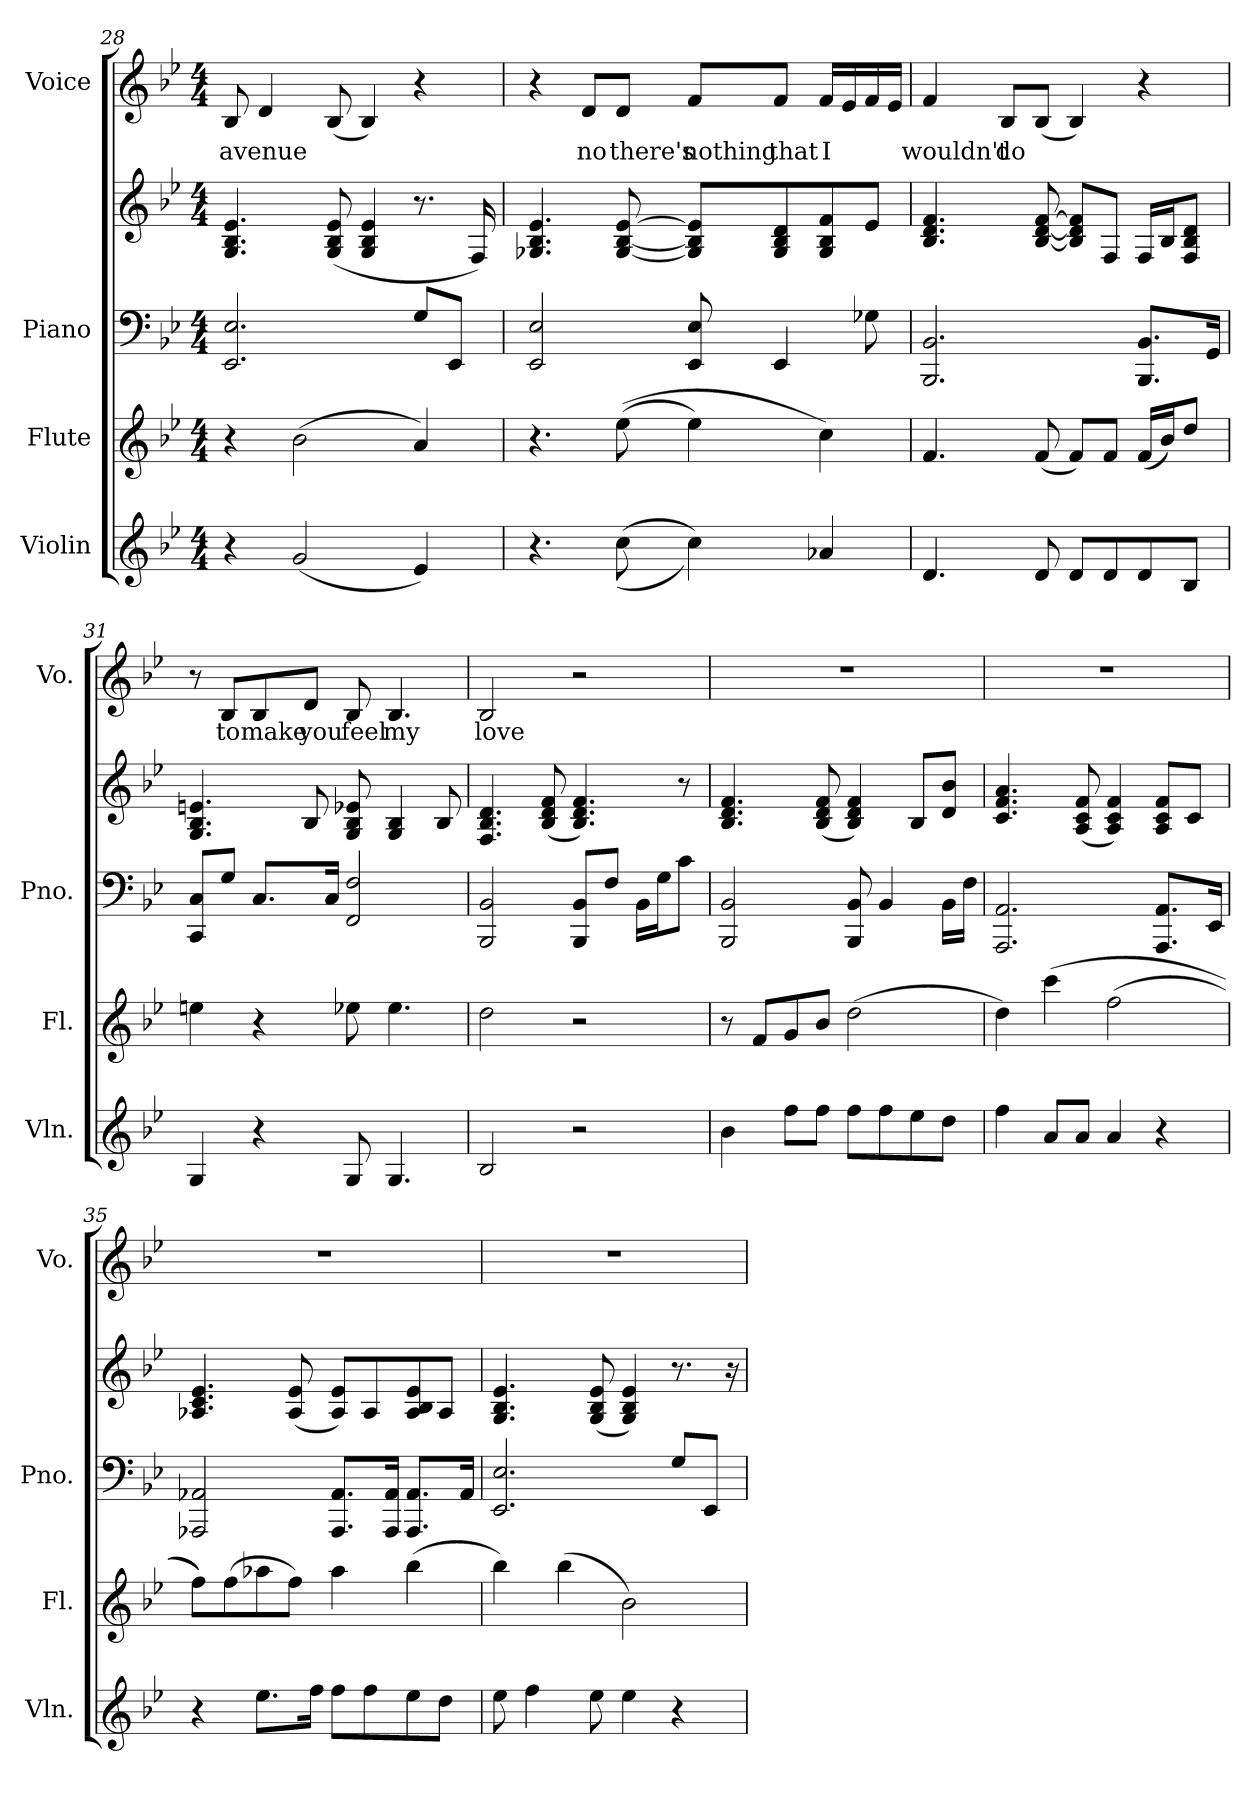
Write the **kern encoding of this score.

**kern	**kern	**kern	**kern	**kern	**text
*part4	*part3	*part2	*part2	*part1	*part1
*staff5	*staff4	*staff3	*staff2	*staff1	*staff1
*I"Violin	*I"Flute	*I"Piano	*	*I"Voice	*
*I'Vln.	*I'Fl.	*I'Pno.	*	*I'Vo.	*
*clefG2	*clefG2	*clefF4	*clefG2	*clefG2	*
*k[b-e-]	*k[b-e-]	*k[b-e-]	*k[b-e-]	*k[b-e-]	*
*M4/4	*M4/4	*M4/4	*M4/4	*M4/4	*
=28	=28	=28	=28	=28	=28
!	!	!	!	!	!LO:LY:b
4r	4r	2.EE-/ 2.E-/	4.G/ 4.B-/ 4.e-/	8B-/	avenue
.	.	.	.	4d/	.
(<2g/	(>2b-\	.	.	.	.
.	.	.	(<8G/ 8B-/ 8e-/	(<8B-/	.
.	.	.	4G/ 4B-/ 4e-/	4B-/)	.
4e-/)	4a/)	8G/L	8.r	4r	.
.	.	8EE-/J	.	.	.
.	.	.	16F/)	.	.
!!LO:PB:g=z
=29	=29	=29	=29	=29	=29
4.r	4.r	2EE-/ 2E-/	4.G-X/ 4.B-/ 4.e-/	4r	.
!	!	!	!	!	!LO:LY:b
.	.	.	.	8d/L	no
!	!	!	!	!	!LO:LY:b
(>(>8cc\	(>(>8ee-\	.	[8G-/ [8B-/ [8e-/	8d/J	there's
!	!	!	!	!	!LO:LY:b
4cc\))	4ee-\)	8EE-/ 8E-/	8G-/] 8B-/] 8e-/]L	8f/L	nothing
!	!	!	!	!	!LO:LY:b
.	.	4EE-/	8G-/ 8B-/ 8d/	8f/J	that
!	!	!	!	!	!LO:LY:b
4a-X/	4cc\)	.	8G-/ 8B-/ 8f/	16f/LL	I
.	.	.	.	16e-/	.
.	.	8G-X\	8e-/J	16f/	.
.	.	.	.	16e-/JJ	.
=30	=30	=30	=30	=30	=30
!	!	!	!	!	!LO:LY:b
4.d/	4.f/	2.BBB-/ 2.BB-/	4.B-/ 4.d/ 4.f/	4f/	wouldn't
!	!	!	!	!	!LO:LY:b
.	.	.	.	8B-/L	do
8d/	(<8f/	.	[8B-/ [8d/ [8f/	(<8B-/J	.
8d/L	8f/L)	.	8B-/] 8d/] 8f/]L	4B-/)	.
8d/	8f/J	.	8F/J	.	.
8d/	(<16f/LL	8.BBB-/ 8.BB-/L	16F/LL	4r	.
.	16b-/J)	.	16B-/J	.	.
8B-/J	8dd/J	.	8F/ 8B-/ 8d/J	.	.
.	.	16GG/Jk	.	.	.
=31	=31	=31	=31	=31	=31
4G/	4een\	8CC/ 8C/L	4.G/ 4.B-/ 4.en/	8r	.
!	!	!	!	!	!LO:LY:b
.	.	8G/J	.	8B-/L	to
!	!	!	!	!	!LO:LY:b
4r	4r	8.C/L	.	8B-/	make
!	!	!	!	!	!LO:LY:b
.	.	.	8B-/	8d/J	you
.	.	16C/Jk	.	.	.
!	!	!	!	!	!LO:LY:b
8G/	8ee-X\	2FF/ 2F/	8G/ 8B-/ 8e-X/	8B-/	feel
!	!	!	!	!	!LO:LY:b
4.G/	4.ee-\	.	4G/ 4B-/	4.B-/	my
.	.	.	8B-/	.	.
!!LO:LB:g=z
=32	=32	=32	=32	=32	=32
!	!	!	!	!	!LO:LY:b
2B-/	2dd\	2BBB-/ 2BB-/	4.F/ 4.B-/ 4.d/	2B-/	love
.	.	.	(<8B-/ 8d/ 8f/	.	.
2r	2r	8BBB-/ 8BB-/L	4.B-/ 4.d/ 4.f/)	2r	.
.	.	8F/J	.	.	.
.	.	16BB-\LL	.	.	.
.	.	16G\J	.	.	.
.	.	8c\J	8r	.	.
=33	=33	=33	=33	=33	=33
4b-\	8r	2BBB-/ 2BB-/	4.B-/ 4.d/ 4.f/	1r	.
.	8f/L	.	.	.	.
8ff\L	8g/	.	.	.	.
8ff\J	8b-/J	.	(<8B-/ 8d/ 8f/	.	.
8ff\L	(>2dd\	8BBB-/ 8BB-/	4B-/ 4d/ 4f/)	.	.
8ff\	.	4BB-/	.	.	.
8ee-\	.	.	8B-/L	.	.
8dd\J	.	16BB-\LL	8d/ 8b-/J	.	.
.	.	16F\JJ	.	.	.
=34	=34	=34	=34	=34	=34
4ff\	4dd\)	2.AAA/ 2.AA/	4.c/ 4.f/ 4.a/	1r	.
8a/L	(>4ccc\	.	.	.	.
8a/J	.	.	(<8A/ 8c/ 8f/	.	.
4a/	(>2ff\	.	4A/ 4c/ 4f/)	.	.
4r	.	8.AAA/ 8.AA/L	8A/ 8c/ 8f/L	.	.
.	.	.	8c/J	.	.
.	.	16EE-/Jk	.	.	.
=35	=35	=35	=35	=35	=35
4r	8ff\L))	2AAA-X/ 2AA-X/	4.A-X/ 4.c/ 4.e-/	1r	.
.	(>8ff\	.	.	.	.
8.ee-\L	8aa-X\	.	.	.	.
.	8ff\J)	.	(<8A-/ 8e-/	.	.
16ff\Jk	.	.	.	.	.
8ff\L	4aa-\	8.AAA-/ 8.AA-/L	8A-/ 8e-/L)	.	.
8ff\	.	.	8A-/	.	.
.	.	16AAA-/ 16AA-/Jk	.	.	.
8ee-\	(>4bb-\	8.AAA-/ 8.AA-/L	8A-/ 8B-/ 8e-/	.	.
8dd\J	.	.	8A-/J	.	.
.	.	16AA-/Jk	.	.	.
!!LO:PB:g=z
=36	=36	=36	=36	=36	=36
8ee-\	4bb-\)	2.EE-/ 2.E-/	4.G/ 4.B-/ 4.e-/	1r	.
4ff\	.	.	.	.	.
.	(>4bb-\	.	.	.	.
8ee-\	.	.	(<8G/ 8B-/ 8e-/	.	.
4ee-\	2b-\)	.	4G/ 4B-/ 4e-/)	.	.
4r	.	8G/L	8.r	.	.
.	.	8EE-/J	.	.	.
.	.	.	16r	.	.
=	=	=	=	=	=
*-	*-	*-	*-	*-	*-
